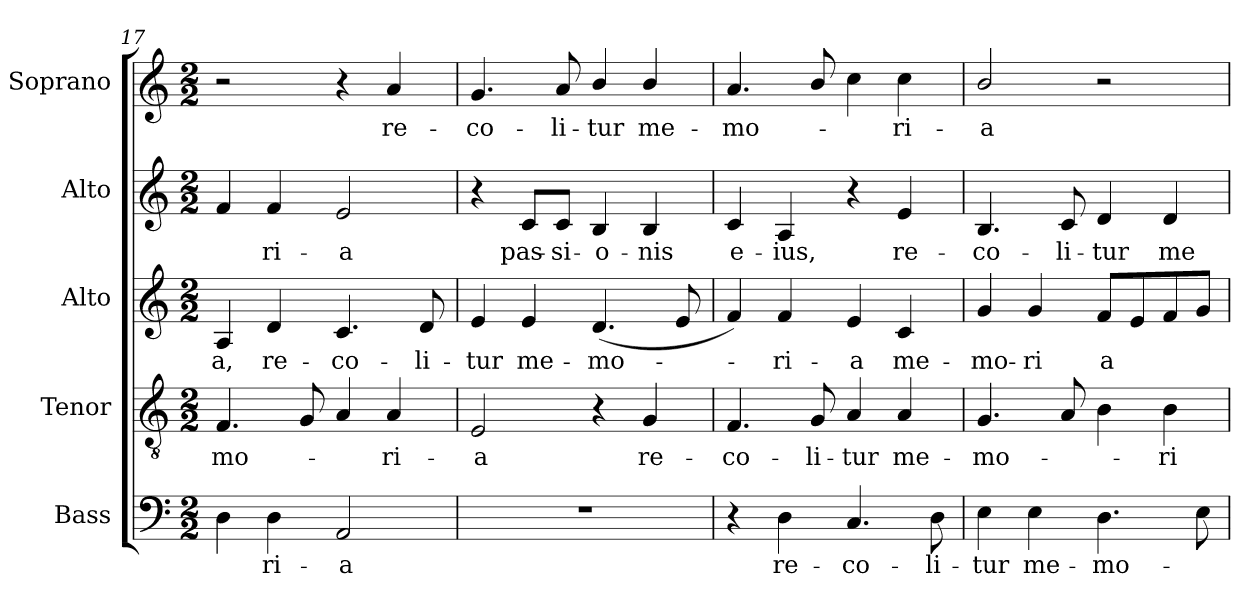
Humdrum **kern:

**kern	**text	**kern	**text	**kern	**text	**kern	**text	**kern	**text
*part5	*part5	*part4	*part4	*part3	*part3	*part2	*part2	*part1	*part1
*staff5	*staff5	*staff4	*staff4	*staff3	*staff3	*staff2	*staff2	*staff1	*staff1
*I"Bass	*	*I"Tenor	*	*I"Alto	*	*I"Alto	*	*I"Soprano	*
*I'B.	*	*I'T.	*	*I'A.	*	*I'A.	*	*I'S.	*
*clefF4	*	*clefGv2	*	*clefG2	*	*clefG2	*	*clefG2	*
*	*	*ITrd7c12	*	*	*	*	*	*	*
*k[]	*	*k[]	*	*k[]	*	*k[]	*	*k[]	*
*C:	*	*C:	*	*C:	*	*C:	*	*C:	*
*M2/2	*	*M2/2	*	*M2/2	*	*M2/2	*	*M2/2	*
=17	=17	=17	=17	=17	=17	=17	=17	=17	=17
!	!	!	!LO:LY:b:color=#000000	!	!	!	!	!	!
!	!	!	!	!	!LO:LY:b:color=#000000	!	!	!	!
4Di\	.	4.FFi/	-mo-	4Ai/	-a,	4fi/	.	2r	.
!	!LO:LY:b:color=#000000	!	!	!	!	!	!	!	!
!	!	!	!	!	!LO:LY:b:color=#000000	!	!	!	!
!	!	!	!	!	!	!	!LO:LY:b:color=#000000	!	!
4Di\	-ri-	.	.	4di/	re-	4fi/	-ri-	.	.
.	.	8GGi/	.	.	.	.	.	.	.
!	!LO:LY:b:color=#000000	!	!	!	!	!	!	!	!
!	!	!	!	!	!LO:LY:b:color=#000000	!	!	!	!
!	!	!	!	!	!	!	!LO:LY:b:color=#000000	!	!
2AAi/	-a	4AAi/	.	4.ci/	-co-	2ei/	-a	4r	.
!	!	!	!LO:LY:b:color=#000000	!	!	!	!	!	!
!	!	!	!	!	!	!	!	!	!LO:LY:b:color=#000000
.	.	4AAi/	-ri-	.	.	.	.	4ai/	re-
!	!	!	!	!	!LO:LY:b:color=#000000	!	!	!	!
.	.	.	.	8di/	-li-	.	.	.	.
!!LO:LB:g=z
=18	=18	=18	=18	=18	=18	=18	=18	=18	=18
!	!	!	!LO:LY:b:color=#000000	!	!	!	!	!	!
!	!	!	!	!	!LO:LY:b:color=#000000	!	!	!	!
!	!	!	!	!	!	!	!	!	!LO:LY:b:color=#000000
1r	.	2EEi/	-a	4ei/	-tur	4r	.	4.gi/	-co-
!	!	!	!	!	!LO:LY:b:color=#000000	!	!	!	!
!	!	!	!	!	!	!	!LO:LY:b:color=#000000	!	!
.	.	.	.	4ei/	me-	8ci/L	pas-	.	.
!	!	!	!	!	!	!	!LO:LY:b:color=#000000	!	!
!	!	!	!	!	!	!	!	!	!LO:LY:b:color=#000000
.	.	.	.	.	.	8ci/J	-si-	8ai/	-li-
!	!	!	!	!	!LO:LY:b:color=#000000	!	!	!	!
!	!	!	!	!	!	!	!LO:LY:b:color=#000000	!	!
!	!	!	!	!	!	!	!	!	!LO:LY:b:color=#000000
.	.	4r	.	(4.di/	-mo-	4Bi/	-o-	4bi/	-tur
!	!	!	!LO:LY:b:color=#000000	!	!	!	!	!	!
!	!	!	!	!	!	!	!LO:LY:b:color=#000000	!	!
!	!	!	!	!	!	!	!	!	!LO:LY:b:color=#000000
.	.	4GGi/	re-	.	.	4Bi/	-nis	4bi/	me-
.	.	.	.	8ei/	.	.	.	.	.
=19	=19	=19	=19	=19	=19	=19	=19	=19	=19
!	!	!	!LO:LY:b:color=#000000	!	!	!	!	!	!
!	!	!	!	!	!	!	!LO:LY:b:color=#000000	!	!
!	!	!	!	!	!	!	!	!	!LO:LY:b:color=#000000
4r	.	4.FFi/	-co-	4fi/)	.	4ci/	e-	4.ai/	-mo-
!	!LO:LY:b:color=#000000	!	!	!	!	!	!	!	!
!	!	!	!	!	!LO:LY:b:color=#000000	!	!	!	!
!	!	!	!	!	!	!	!LO:LY:b:color=#000000	!	!
4Di\	re-	.	.	4fi/	-ri-	4Ai/	-ius,	.	.
!	!	!	!LO:LY:b:color=#000000	!	!	!	!	!	!
.	.	8GGi/	-li-	.	.	.	.	8bi/	.
!	!LO:LY:b:color=#000000	!	!	!	!	!	!	!	!
!	!	!	!LO:LY:b:color=#000000	!	!	!	!	!	!
!	!	!	!	!	!LO:LY:b:color=#000000	!	!	!	!
4.Ci/	-co-	4AAi/	-tur	4ei/	-a	4r	.	4cci\	.
!	!	!	!LO:LY:b:color=#000000	!	!	!	!	!	!
!	!	!	!	!	!LO:LY:b:color=#000000	!	!	!	!
!	!	!	!	!	!	!	!LO:LY:b:color=#000000	!	!
!	!	!	!	!	!	!	!	!	!LO:LY:b:color=#000000
.	.	4AAi/	me-	4ci/	me-	4ei/	re-	4cci\	-ri-
!	!LO:LY:b:color=#000000	!	!	!	!	!	!	!	!
8Di\	-li-	.	.	.	.	.	.	.	.
=20	=20	=20	=20	=20	=20	=20	=20	=20	=20
!	!LO:LY:b:color=#000000	!	!	!	!	!	!	!	!
!	!	!	!LO:LY:b:color=#000000	!	!	!	!	!	!
!	!	!	!	!	!LO:LY:b:color=#000000	!	!	!	!
!	!	!	!	!	!	!	!LO:LY:b:color=#000000	!	!
!	!	!	!	!	!	!	!	!	!LO:LY:b:color=#000000
4Ei\	-tur	4.GGi/	-mo-	4gi/	-mo-	4.Bi/	-co-	2bi/	-a
!	!LO:LY:b:color=#000000	!	!	!	!	!	!	!	!
!	!	!	!	!	!LO:LY:b:color=#000000	!	!	!	!
4Ei\	me-	.	.	4gi/	-ri	.	.	.	.
!	!	!	!	!	!	!	!LO:LY:b:color=#000000	!	!
.	.	8AAi/	.	.	.	8ci/	-li-	.	.
!	!LO:LY:b:color=#000000	!	!	!	!	!	!	!	!
!	!	!	!	!	!LO:LY:b:color=#000000	!	!	!	!
!	!	!	!	!	!	!	!LO:LY:b:color=#000000	!	!
4.Di\	-mo-	4BBi\	.	8fi/L	a	4di/	-tur	2r	.
.	.	.	.	8ei/	.	.	.	.	.
!	!	!	!LO:LY:b:color=#000000	!	!	!	!	!	!
!	!	!	!	!	!	!	!LO:LY:b:color=#000000	!	!
.	.	4BBi\	-ri-	8fi/	.	4di/	me-	.	.
8Ei\	.	.	.	8gi/J	.	.	.	.	.
=	=	=	=	=	=	=	=	=	=
*-	*-	*-	*-	*-	*-	*-	*-	*-	*-
